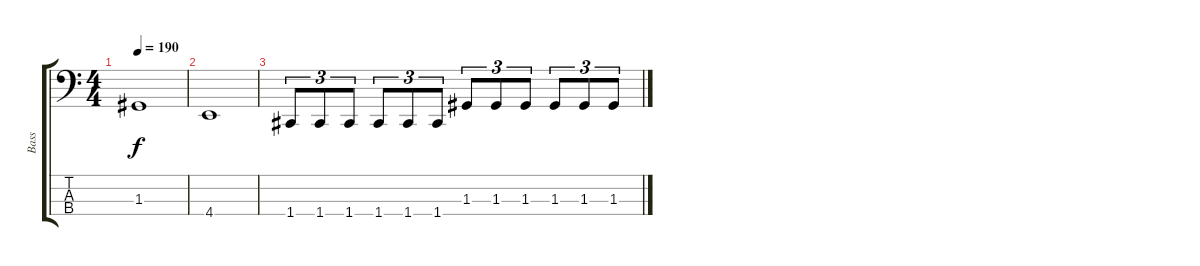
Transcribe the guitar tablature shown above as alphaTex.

\track ("Bass" "Bass") {instrument electricbassfinger}
\staff {score tabs}
\tuning (F2 C2 G1 C1) {hide}
\ts (4 4)
\tempo 190
\clef f4
\ks c
1.3{t}.1{dy f} |
4.4.1 |
1.4.8{tu (3 2)} 1.4.8{tu (3 2)} 1.4.8{tu (3 2)} 1.4.8{tu (3 2)} 1.4.8{tu (3 2)} 1.4.8{tu (3 2)} 1.3.8{tu (3 2)} 1.3.8{tu (3 2)} 1.3.8{tu (3 2)} 1.3.8{tu (3 2)} 1.3.8{tu (3 2)} 1.3.8{tu (3 2)}
